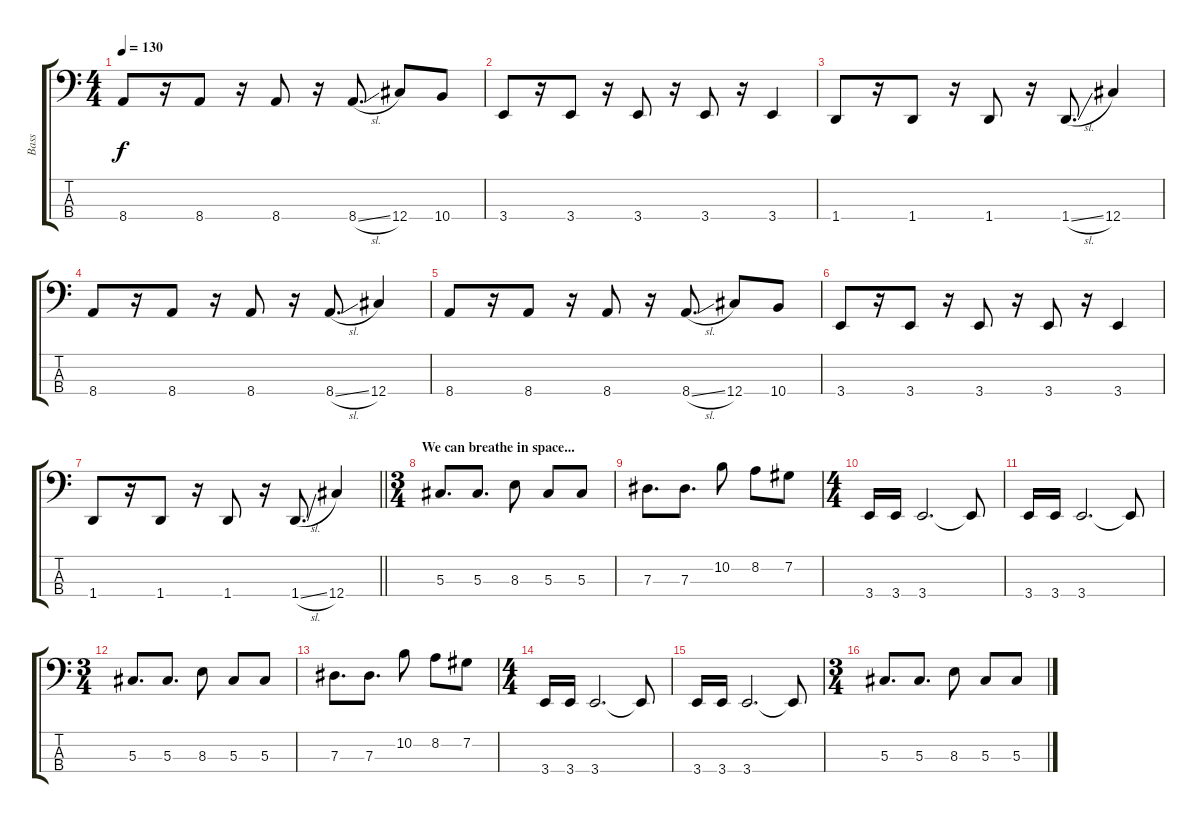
\track ("Bass" "Bass") {instrument electricbasspick}
\staff {score tabs}
\tuning (Gb2 Db2 Ab1 Db1) {hide}
\ts (4 4)
\tempo 130
\clef f4
\ks c
8.4.8{dy f} r.16 8.4.8 r.16 8.4.8 r.16 8.4{sl}.8{d} 12.4.8 10.4.8 |
3.4.8 r.16 3.4.8 r.16 3.4.8 r.16 3.4.8 r.16 3.4.4 |
1.4.8 r.16 1.4.8 r.16 1.4.8 r.16 1.4{sl}.8{d} 12.4.4 |
8.4.8 r.16 8.4.8 r.16 8.4.8 r.16 8.4{sl}.8{d} 12.4.4 |
8.4.8 r.16 8.4.8 r.16 8.4.8 r.16 8.4{sl}.8{d} 12.4.8 10.4.8 |
3.4.8 r.16 3.4.8 r.16 3.4.8 r.16 3.4.8 r.16 3.4.4 |
\barLineRight lightlight
1.4.8 r.16 1.4.8 r.16 1.4.8 r.16 1.4{sl}.8{d} 12.4.4 |
\ts (3 4)
\section ("" "We can breathe in space...")
5.3.8{d} 5.3.8{d} 8.3.8 5.3.8 5.3.8 |
7.3.8{d} 7.3.8{d} 10.2.8 8.2.8 7.2.8 |
\ts (4 4)
3.4.16 3.4.16 3.4.2{d} 3.4{t}.8 |
3.4.16 3.4.16 3.4.2{d} 3.4{t}.8 |
\ts (3 4)
5.3.8{d} 5.3.8{d} 8.3.8 5.3.8 5.3.8 |
7.3.8{d} 7.3.8{d} 10.2.8 8.2.8 7.2.8 |
\ts (4 4)
3.4.16 3.4.16 3.4.2{d} 3.4{t}.8 |
3.4.16 3.4.16 3.4.2{d} 3.4{t}.8 |
\ts (3 4)
5.3.8{d} 5.3.8{d} 8.3.8 5.3.8 5.3.8
